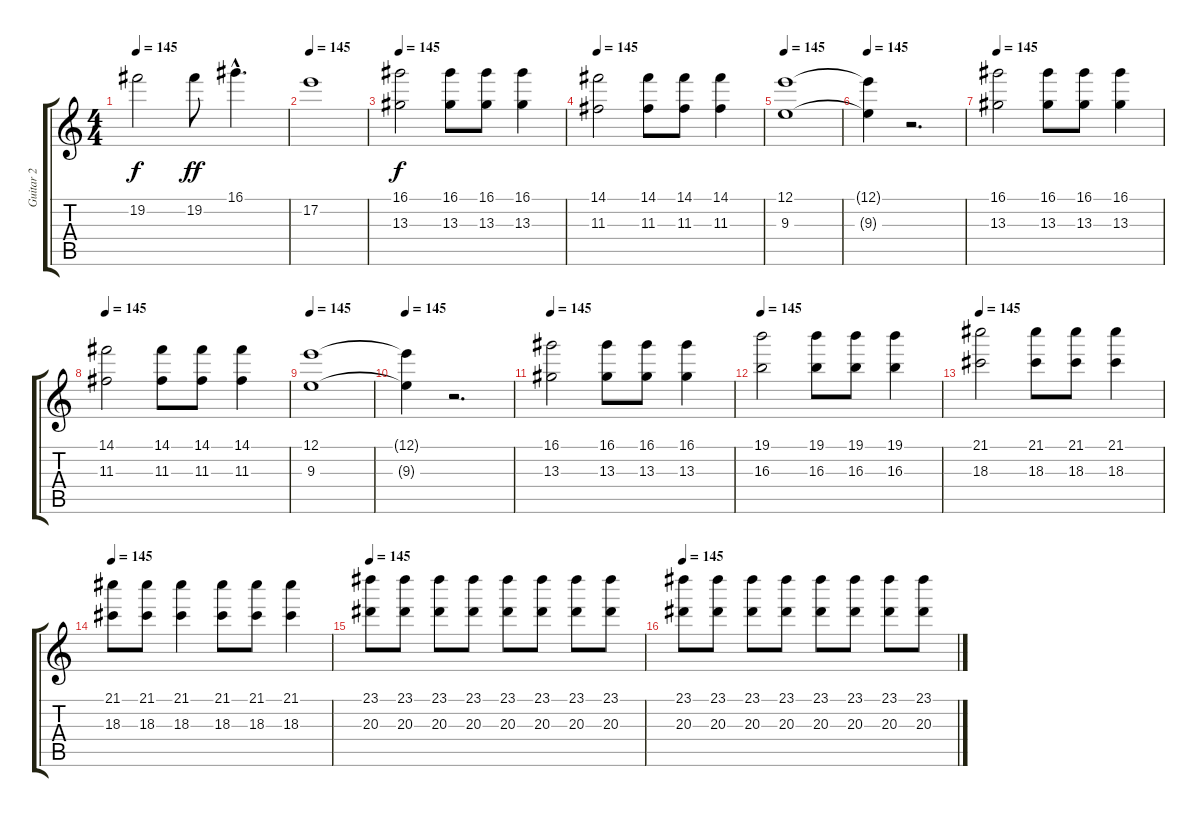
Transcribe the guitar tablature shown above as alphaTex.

\track ("Guitar 2" "Guitar 2") {instrument overdrivenguitar}
\staff {score tabs}
\tuning (E4 B3 G3 D3 A2 E2) {hide}
\ts (4 4)
\tempo 145
\clef g2
\ks c
19.2{t}.2{dy f} 19.2.8{dy ff} 16.1{hac}.4{d} |
\tempo 145
17.2.1 |
\tempo 145
(16.1 13.3).2{dy f} (16.1 13.3).8 (16.1 13.3).8 (16.1 13.3).4 |
\tempo 145
(14.1 11.3).2 (14.1 11.3).8 (14.1 11.3).8 (14.1 11.3).4 |
\tempo 145
(12.1 9.3).1 |
\tempo 145
(12.1{t} 9.3{t}).4 r.2{d} |
\tempo 145
(16.1 13.3).2 (16.1 13.3).8 (16.1 13.3).8 (16.1 13.3).4 |
\tempo 145
(14.1 11.3).2 (14.1 11.3).8 (14.1 11.3).8 (14.1 11.3).4 |
\tempo 145
(12.1 9.3).1 |
\tempo 145
(12.1{t} 9.3{t}).4 r.2{d} |
\tempo 145
(16.1 13.3).2 (16.1 13.3).8 (16.1 13.3).8 (16.1 13.3).4 |
\tempo 145
(19.1 16.3).2 (19.1 16.3).8 (19.1 16.3).8 (19.1 16.3).4 |
\tempo 145
(21.1 18.3).2 (21.1 18.3).8 (21.1 18.3).8 (21.1 18.3).4 |
\tempo 145
(21.1 18.3).8 (21.1 18.3).8 (21.1 18.3).4 (21.1 18.3).8 (21.1 18.3).8 (21.1 18.3).4 |
\tempo 145
(23.1 20.3).8 (23.1 20.3).8 (23.1 20.3).8 (23.1 20.3).8 (23.1 20.3).8 (23.1 20.3).8 (23.1 20.3).8 (23.1 20.3).8 |
\tempo 145
(23.1 20.3).8 (23.1 20.3).8 (23.1 20.3).8 (23.1 20.3).8 (23.1 20.3).8 (23.1 20.3).8 (23.1 20.3).8 (23.1 20.3).8
